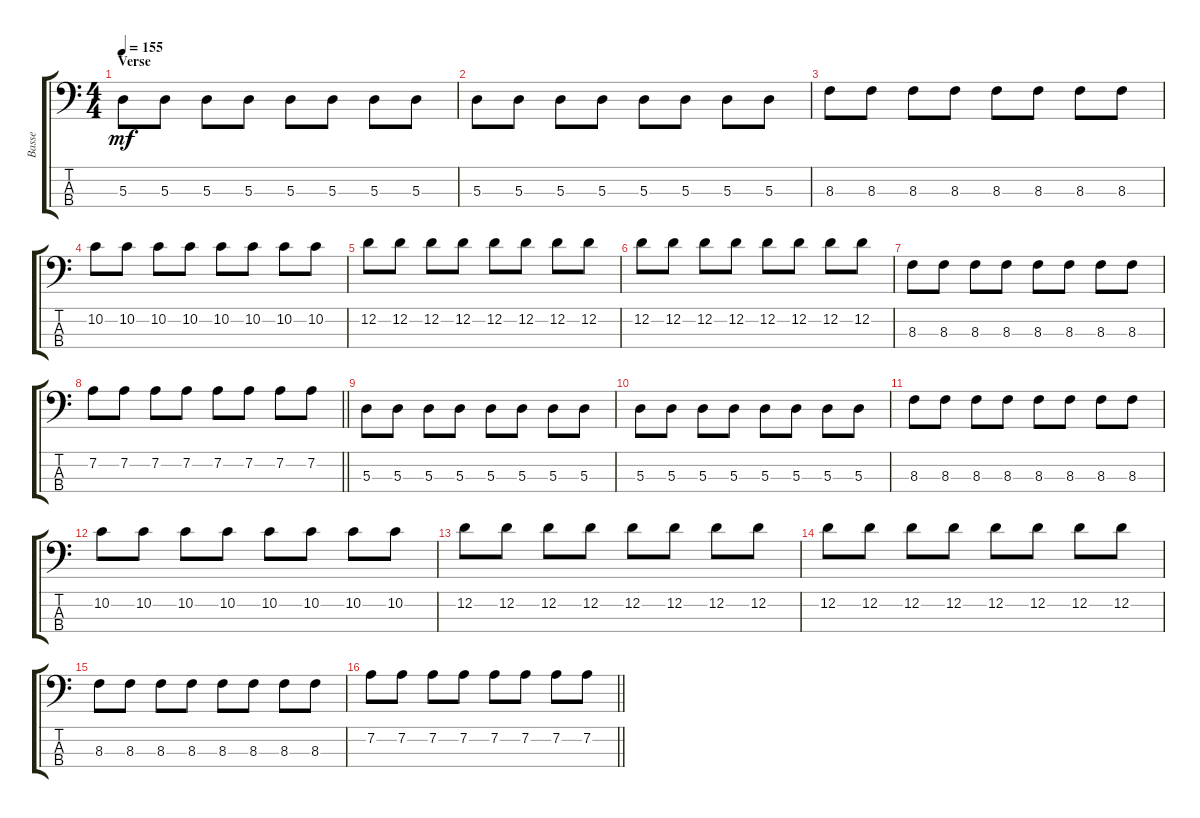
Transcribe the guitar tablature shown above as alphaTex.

\track ("Basse" "Basse") {instrument electricbassfinger}
\staff {score tabs}
\tuning (G2 D2 A1 D1) {hide}
\ts (4 4)
\section ("" "Verse")
\tempo 155
\clef f4
\ks c
5.3.8{dy mf} 5.3.8 5.3.8 5.3.8 5.3.8 5.3.8 5.3.8 5.3.8 |
5.3.8 5.3.8 5.3.8 5.3.8 5.3.8 5.3.8 5.3.8 5.3.8 |
8.3.8 8.3.8 8.3.8 8.3.8 8.3.8 8.3.8 8.3.8 8.3.8 |
10.2.8 10.2.8 10.2.8 10.2.8 10.2.8 10.2.8 10.2.8 10.2.8 |
12.2.8 12.2.8 12.2.8 12.2.8 12.2.8 12.2.8 12.2.8 12.2.8 |
12.2.8 12.2.8 12.2.8 12.2.8 12.2.8 12.2.8 12.2.8 12.2.8 |
8.3.8 8.3.8 8.3.8 8.3.8 8.3.8 8.3.8 8.3.8 8.3.8 |
\barLineRight lightlight
7.2.8 7.2.8 7.2.8 7.2.8 7.2.8 7.2.8 7.2.8 7.2.8 |
5.3.8 5.3.8 5.3.8 5.3.8 5.3.8 5.3.8 5.3.8 5.3.8 |
5.3.8 5.3.8 5.3.8 5.3.8 5.3.8 5.3.8 5.3.8 5.3.8 |
8.3.8 8.3.8 8.3.8 8.3.8 8.3.8 8.3.8 8.3.8 8.3.8 |
10.2.8 10.2.8 10.2.8 10.2.8 10.2.8 10.2.8 10.2.8 10.2.8 |
12.2.8 12.2.8 12.2.8 12.2.8 12.2.8 12.2.8 12.2.8 12.2.8 |
12.2.8 12.2.8 12.2.8 12.2.8 12.2.8 12.2.8 12.2.8 12.2.8 |
8.3.8 8.3.8 8.3.8 8.3.8 8.3.8 8.3.8 8.3.8 8.3.8 |
\barLineRight lightlight
7.2.8 7.2.8 7.2.8 7.2.8 7.2.8 7.2.8 7.2.8 7.2.8
